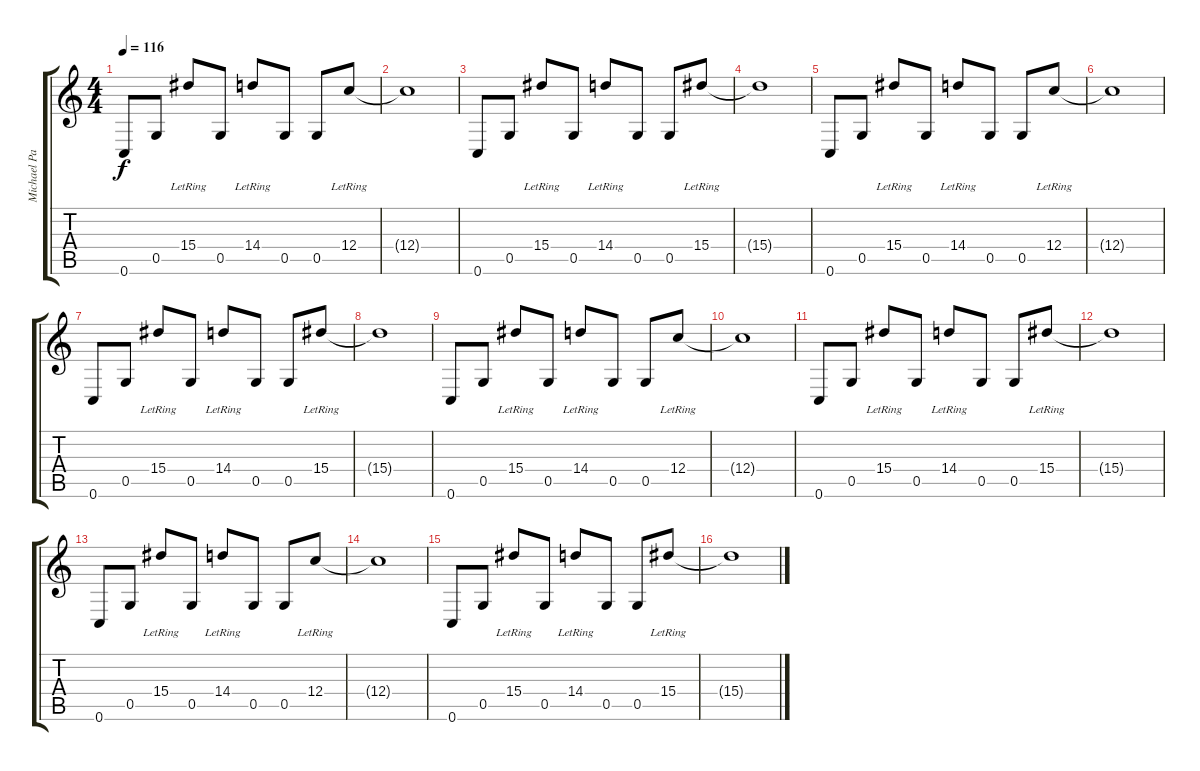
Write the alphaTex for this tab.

\track ("Michael Padget" "Michael Pa") {instrument electricguitarclean}
\staff {score tabs}
\tuning (D4 A3 F3 C3 G2 C2) {hide}
\ts (4 4)
\tempo 116
\clef g2
\ks c
0.6.8{dy f} 0.5.8 15.4{lr}.8 0.5.8 14.4{lr}.8 0.5.8 0.5.8 12.4{lr}.8 |
12.4{t}.1 |
0.6.8 0.5.8 15.4{lr}.8 0.5.8 14.4{lr}.8 0.5.8 0.5.8 15.4{lr}.8 |
15.4{t}.1 |
0.6.8 0.5.8 15.4{lr}.8 0.5.8 14.4{lr}.8 0.5.8 0.5.8 12.4{lr}.8 |
12.4{t}.1 |
0.6.8 0.5.8 15.4{lr}.8 0.5.8 14.4{lr}.8 0.5.8 0.5.8 15.4{lr}.8 |
15.4{t}.1 |
0.6.8 0.5.8 15.4{lr}.8 0.5.8 14.4{lr}.8 0.5.8 0.5.8 12.4{lr}.8 |
12.4{t}.1 |
0.6.8 0.5.8 15.4{lr}.8 0.5.8 14.4{lr}.8 0.5.8 0.5.8 15.4{lr}.8 |
15.4{t}.1 |
0.6.8 0.5.8 15.4{lr}.8 0.5.8 14.4{lr}.8 0.5.8 0.5.8 12.4{lr}.8 |
12.4{t}.1 |
0.6.8 0.5.8 15.4{lr}.8 0.5.8 14.4{lr}.8 0.5.8 0.5.8 15.4{lr}.8 |
15.4{t}.1
